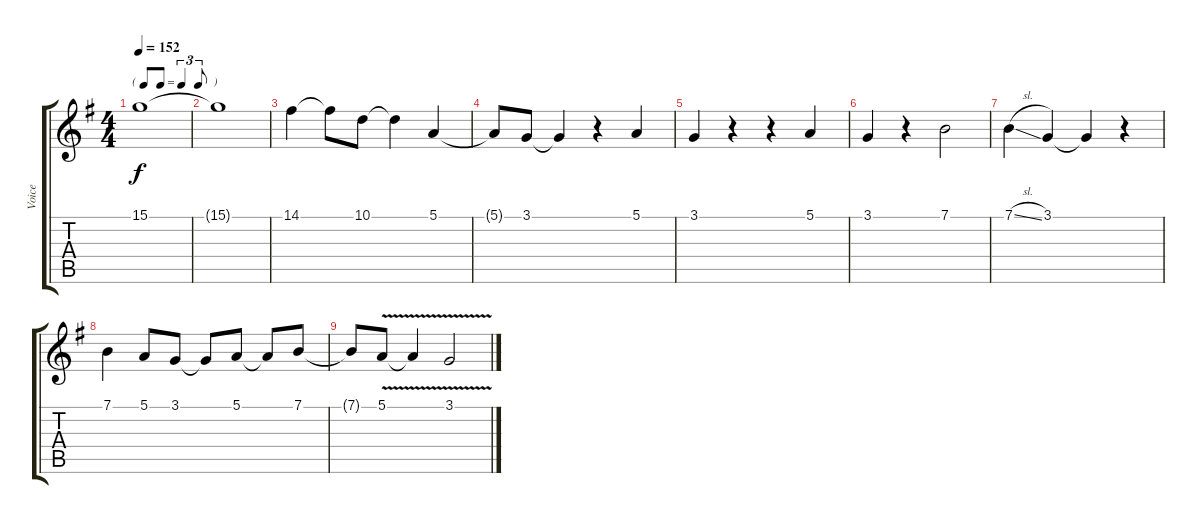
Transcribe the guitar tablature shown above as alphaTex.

\track ("Voice" "Voice") {instrument oboe}
\staff {score tabs}
\tuning (E4 B3 G3 D3 A2 E2) {hide}
\ts (4 4)
\tf triplet8th
\tempo 152
\clef g2
\ks g
15.1{t}.1{dy f} |
15.1{t}.1 |
14.1.4 14.1{t}.8 10.1.8 10.1{t}.4 5.1.4 |
5.1{t}.8 3.1.8 3.1{t}.4 r.4 5.1.4 |
3.1.4 r.4 r.4 5.1.4 |
3.1.4 r.4 7.1.2 |
7.1{sl}.4 3.1.4 3.1{t}.4 r.4 |
7.1.4 5.1.8 3.1.8 3.1{t}.8 5.1.8 5.1{t}.8 7.1.8 |
7.1{t}.8 5.1{v}.8 5.1{t}.4 3.1{v}.2
